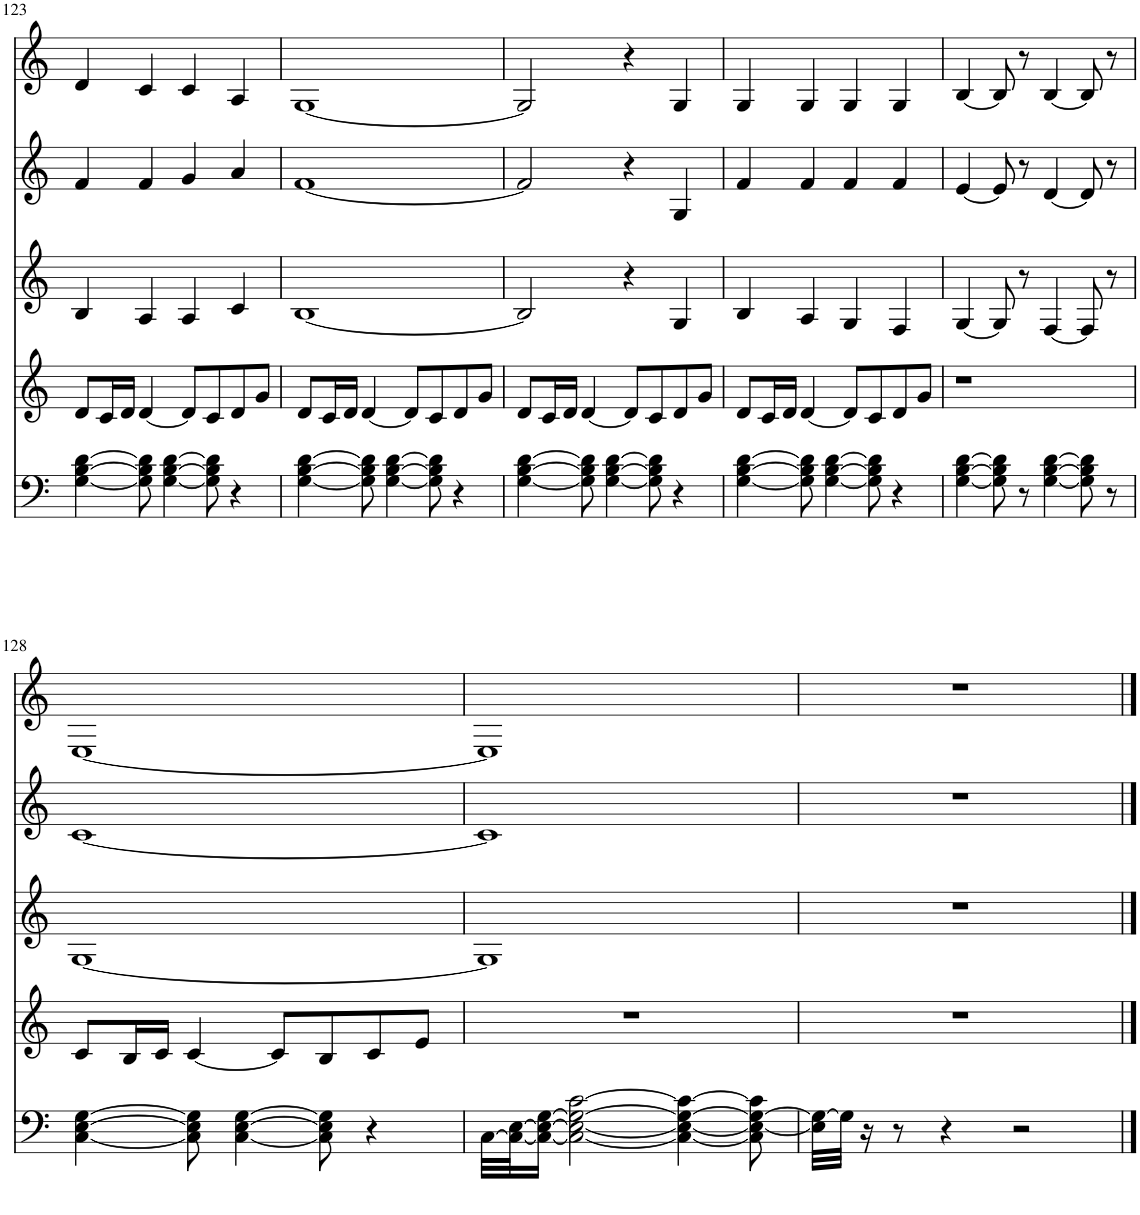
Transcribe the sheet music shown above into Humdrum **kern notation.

**kern	**kern	**kern	**kern	**kern
*part5	*part4	*part3	*part2	*part1
*staff5	*staff4	*staff3	*staff2	*staff1
*I"Guitar II	*I"Guitar I	*I"Clarinet	*I"Viola	*I"Oboe
*	*	*I'Cl	*I'Vla	*I'Ob
!!LO:PB:g=z
*clefF4	*clefG2	*clefG2	*clefG2	*clefG2
*	*	*Trd1c2	*	*
*k[]	*k[]	*k[]	*k[]	*k[]
*M4/4	*M4/4	*M4/4	*M4/4	*M4/4
=123	=123	=123	=123	=123
[4G\ [4B\ [4d\	8d/L	4B/	4f/	4d/
.	16c/L	.	.	.
.	16d/JJ	.	.	.
8G\] 8B\] 8d\]	[4d/	4A/	4f/	4c/
[4G\ [4B\ [4d\	.	.	.	.
.	8d/L]	4A/	4g/	4c/
8G\] 8B\] 8d\]	8c/	.	.	.
4r	8d/	4c/	4a/	4A/
.	8g/J	.	.	.
=124	=124	=124	=124	=124
[4G\ [4B\ [4d\	8d/L	[1B	[1f	[1G
.	16c/L	.	.	.
.	16d/JJ	.	.	.
8G\] 8B\] 8d\]	[4d/	.	.	.
[4G\ [4B\ [4d\	.	.	.	.
.	8d/L]	.	.	.
8G\] 8B\] 8d\]	8c/	.	.	.
4r	8d/	.	.	.
.	8g/J	.	.	.
=125	=125	=125	=125	=125
[4G\ [4B\ [4d\	8d/L	2B/]	2f/]	2G/]
.	16c/L	.	.	.
.	16d/JJ	.	.	.
8G\] 8B\] 8d\]	[4d/	.	.	.
[4G\ [4B\ [4d\	.	.	.	.
.	8d/L]	4r	4r	4r
8G\] 8B\] 8d\]	8c/	.	.	.
4r	8d/	4G/	4G/	4G/
.	8g/J	.	.	.
=126	=126	=126	=126	=126
[4G\ [4B\ [4d\	8d/L	4B/	4f/	4G/
.	16c/L	.	.	.
.	16d/JJ	.	.	.
8G\] 8B\] 8d\]	[4d/	4A/	4f/	4G/
[4G\ [4B\ [4d\	.	.	.	.
.	8d/L]	4G/	4f/	4G/
8G\] 8B\] 8d\]	8c/	.	.	.
4r	8d/	4F/	4f/	4G/
.	8g/J	.	.	.
=127	=127	=127	=127	=127
[4G\ [4B\ [4d\	1r	[4G/	[4e/	[4B/
8G\] 8B\] 8d\]	.	8G/]	8e/]	8B/]
8r	.	8r	8r	8r
[4G\ [4B\ [4d\	.	[4F/	[4d/	[4B/
8G\] 8B\] 8d\]	.	8F/]	8d/]	8B/]
8r	.	8r	8r	8r
!!LO:LB:g=z
=128	=128	=128	=128	=128
[4C\ [4E\ [4G\	8c/L	[1G	[1c	[1E
.	16B/L	.	.	.
.	16c/JJ	.	.	.
8C\] 8E\] 8G\]	[4c/	.	.	.
[4C\ [4E\ [4G\	.	.	.	.
.	8c/L]	.	.	.
8C\] 8E\] 8G\]	8B/	.	.	.
4r	8c/	.	.	.
.	8e/J	.	.	.
=129	=129	=129	=129	=129
[32C\LLL	1r	1G]	1c]	1E]
32C\_ [32E\J	.	.	.	.
16C\_ 16E\_ [16G\JJ	.	.	.	.
2C\_ 2E\_ 2G\_ [2c\	.	.	.	.
4C\_ 4E\_ 4G\_ 4c\_	.	.	.	.
8C\] 8E\_ 8G\_ 8c\]	.	.	.	.
=130	=130	=130	=130	=130
32E\] 32G\_LLL	1r	1r	1r	1r
32G\JJJ]	.	.	.	.
16r	.	.	.	.
8r	.	.	.	.
4r	.	.	.	.
2r	.	.	.	.
==	==	==	==	==
*-	*-	*-	*-	*-
